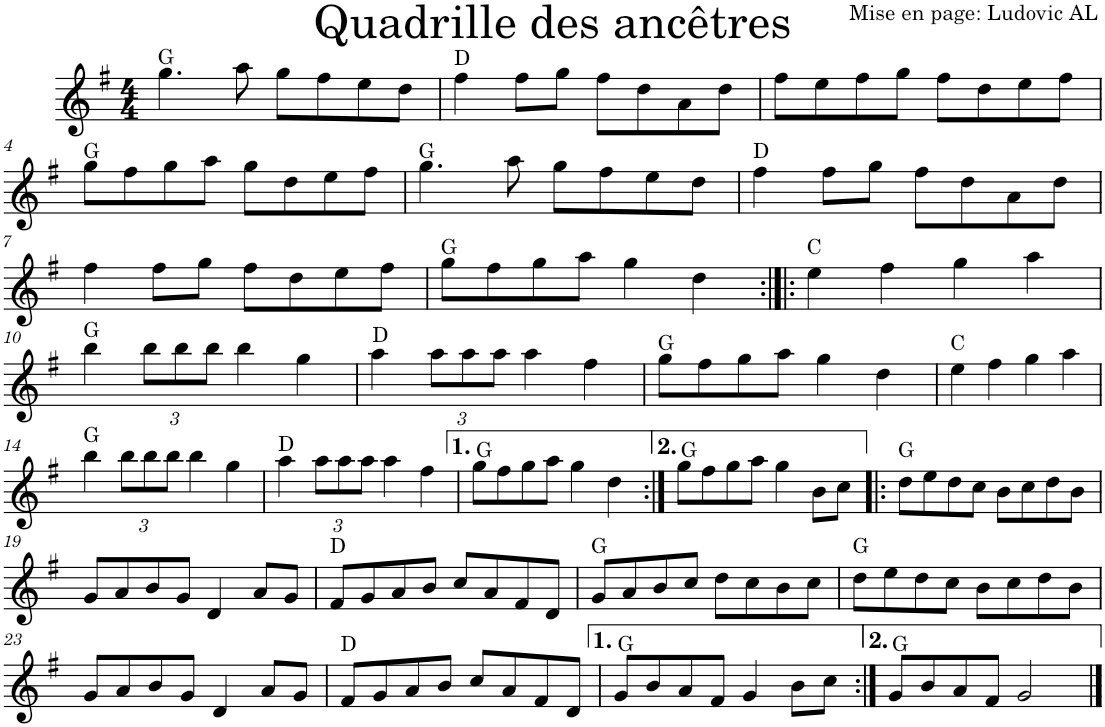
**kern	**harte
*part1	*part1
*staff1	*
*I"Violon	*
*I'Vln.	*
*clefG2	*
*k[f#]	*
*M4/4	*
=1	=1
4.gg\	G:maj
8aa\	.
8gg\L	.
8ff#\	.
8ee\	.
8dd\J	.
=2	=2
4ff#\	D:maj
8ff#\L	.
8gg\J	.
8ff#\L	.
8dd\	.
8a\	.
8dd\J	.
=3	=3
8ff#\L	.
8ee\	.
8ff#\	.
8gg\J	.
8ff#\L	.
8dd\	.
8ee\	.
8ff#\J	.
!!LO:LB:g=z
=4	=4
8gg\L	G:maj
8ff#\	.
8gg\	.
8aa\J	.
8gg\L	.
8dd\	.
8ee\	.
8ff#\J	.
=5	=5
4.gg\	G:maj
8aa\	.
8gg\L	.
8ff#\	.
8ee\	.
8dd\J	.
=6	=6
4ff#\	D:maj
8ff#\L	.
8gg\J	.
8ff#\L	.
8dd\	.
8a\	.
8dd\J	.
!!LO:LB:g=z
=7	=7
4ff#\	.
8ff#\L	.
8gg\J	.
8ff#\L	.
8dd\	.
8ee\	.
8ff#\J	.
=8	=8
8gg\L	G:maj
8ff#\	.
8gg\	.
8aa\J	.
4gg\	.
4dd\	.
=9:|!|:	=9:|!|:
4ee\	C:maj
4ff#\	.
4gg\	.
4aa\	.
!!LO:LB:g=z
=10	=10
4bb\	G:maj
*Xbrackettup	*
12bb\L	.
12bb\	.
12bb\J	.
4bb\	.
4gg\	.
=11	=11
4aa\	D:maj
12aa\L	.
12aa\	.
12aa\J	.
4aa\	.
4ff#\	.
=12	=12
8gg\L	G:maj
8ff#\	.
8gg\	.
8aa\J	.
4gg\	.
4dd\	.
=13	=13
4ee\	C:maj
4ff#\	.
4gg\	.
4aa\	.
!!LO:LB:g=z
=14	=14
4bb\	G:maj
12bb\L	.
12bb\	.
12bb\J	.
4bb\	.
4gg\	.
=15	=15
4aa\	D:maj
12aa\L	.
12aa\	.
12aa\J	.
4aa\	.
4ff#\	.
=16	=16
8gg\L	G:maj
8ff#\	.
8gg\	.
8aa\J	.
4gg\	.
4dd\	.
=17:|!	=17:|!
8gg\L	G:maj
8ff#\	.
8gg\	.
8aa\J	.
4gg\	.
8b\L	.
8cc\J	.
=18!|:	=18!|:
8dd\L	G:maj
8ee\	.
8dd\	.
8cc\J	.
8b\L	.
8cc\	.
8dd\	.
8b\J	.
!!LO:LB:g=z
=19	=19
8g/L	.
8a/	.
8b/	.
8g/J	.
4d/	.
8a/L	.
8g/J	.
=20	=20
8f#/L	D:maj
8g/	.
8a/	.
8b/J	.
8cc/L	.
8a/	.
8f#/	.
8d/J	.
=21	=21
8g/L	G:maj
8a/	.
8b/	.
8cc/J	.
8dd\L	.
8cc\	.
8b\	.
8cc\J	.
=22	=22
8dd\L	G:maj
8ee\	.
8dd\	.
8cc\J	.
8b\L	.
8cc\	.
8dd\	.
8b\J	.
!!LO:LB:g=z
=23	=23
8g/L	.
8a/	.
8b/	.
8g/J	.
4d/	.
8a/L	.
8g/J	.
=24	=24
8f#/L	D:maj
8g/	.
8a/	.
8b/J	.
8cc/L	.
8a/	.
8f#/	.
8d/J	.
=25	=25
8g/L	G:maj
8b/	.
8a/	.
8f#/J	.
4g/	.
8b\L	.
8cc\J	.
=26:|!	=26:|!
8g/L	G:maj
8b/	.
8a/	.
8f#/J	.
2g/	.
==	==
*-	*-
